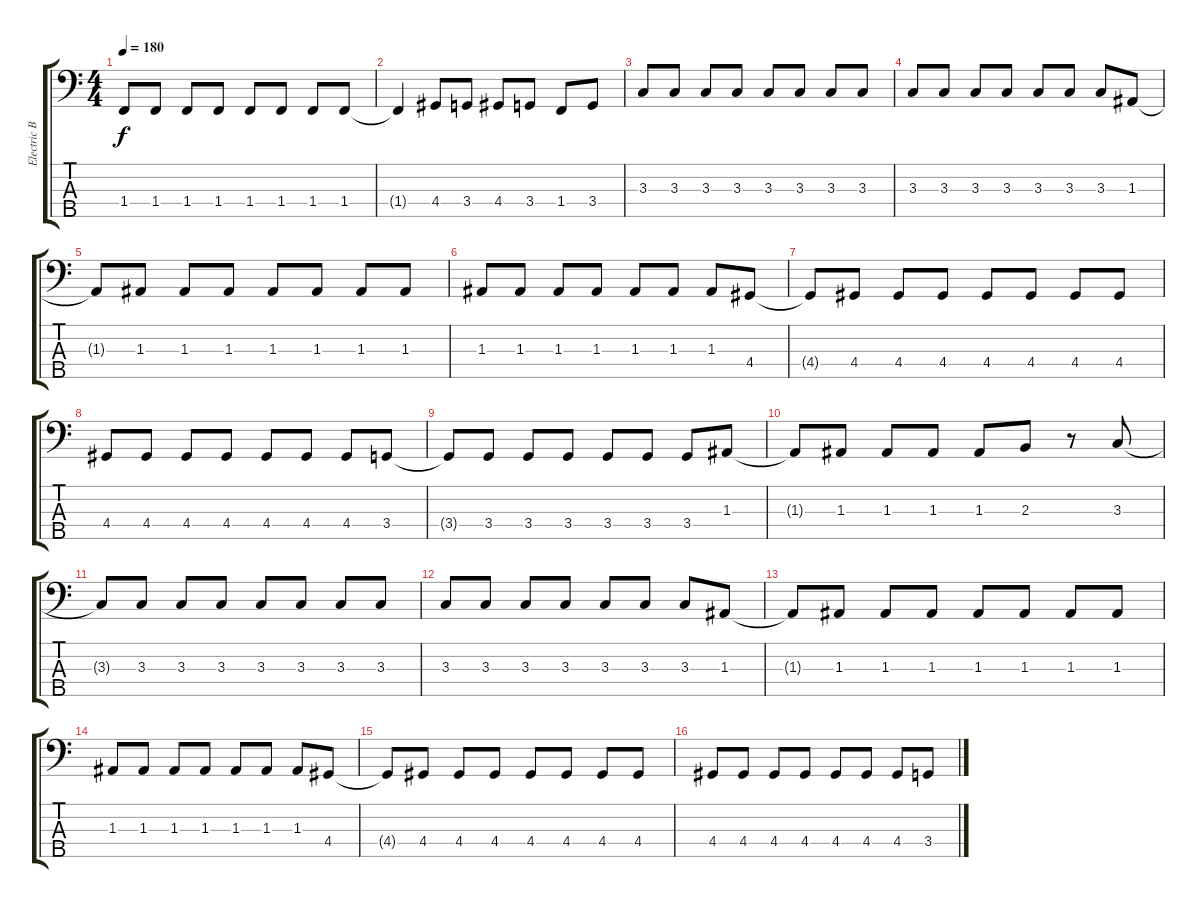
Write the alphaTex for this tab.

\track ("Electric Bass (Ellefson)" "Electric B") {instrument electricbassfinger}
\staff {score tabs}
\tuning (G2 D2 A1 E1 B0) {hide}
\ts (4 4)
\tempo 180
\clef f4
\ks c
1.4{t}.8{dy f} 1.4.8 1.4.8 1.4.8 1.4.8 1.4.8 1.4.8 1.4.8 |
1.4{t}.4 4.4.8 3.4.8 4.4.8 3.4.8 1.4.8 3.4.8 |
3.3.8 3.3.8 3.3.8 3.3.8 3.3.8 3.3.8 3.3.8 3.3.8 |
3.3.8 3.3.8 3.3.8 3.3.8 3.3.8 3.3.8 3.3.8 1.3.8 |
1.3{t}.8 1.3.8 1.3.8 1.3.8 1.3.8 1.3.8 1.3.8 1.3.8 |
1.3.8 1.3.8 1.3.8 1.3.8 1.3.8 1.3.8 1.3.8 4.4.8 |
4.4{t}.8 4.4.8 4.4.8 4.4.8 4.4.8 4.4.8 4.4.8 4.4.8 |
4.4.8 4.4.8 4.4.8 4.4.8 4.4.8 4.4.8 4.4.8 3.4.8 |
3.4{t}.8 3.4.8 3.4.8 3.4.8 3.4.8 3.4.8 3.4.8 1.3.8 |
1.3{t}.8 1.3.8 1.3.8 1.3.8 1.3.8 2.3.8 r.8 3.3.8 |
3.3{t}.8 3.3.8 3.3.8 3.3.8 3.3.8 3.3.8 3.3.8 3.3.8 |
3.3.8 3.3.8 3.3.8 3.3.8 3.3.8 3.3.8 3.3.8 1.3.8 |
1.3{t}.8 1.3.8 1.3.8 1.3.8 1.3.8 1.3.8 1.3.8 1.3.8 |
1.3.8 1.3.8 1.3.8 1.3.8 1.3.8 1.3.8 1.3.8 4.4.8 |
4.4{t}.8 4.4.8 4.4.8 4.4.8 4.4.8 4.4.8 4.4.8 4.4.8 |
4.4.8 4.4.8 4.4.8 4.4.8 4.4.8 4.4.8 4.4.8 3.4.8
